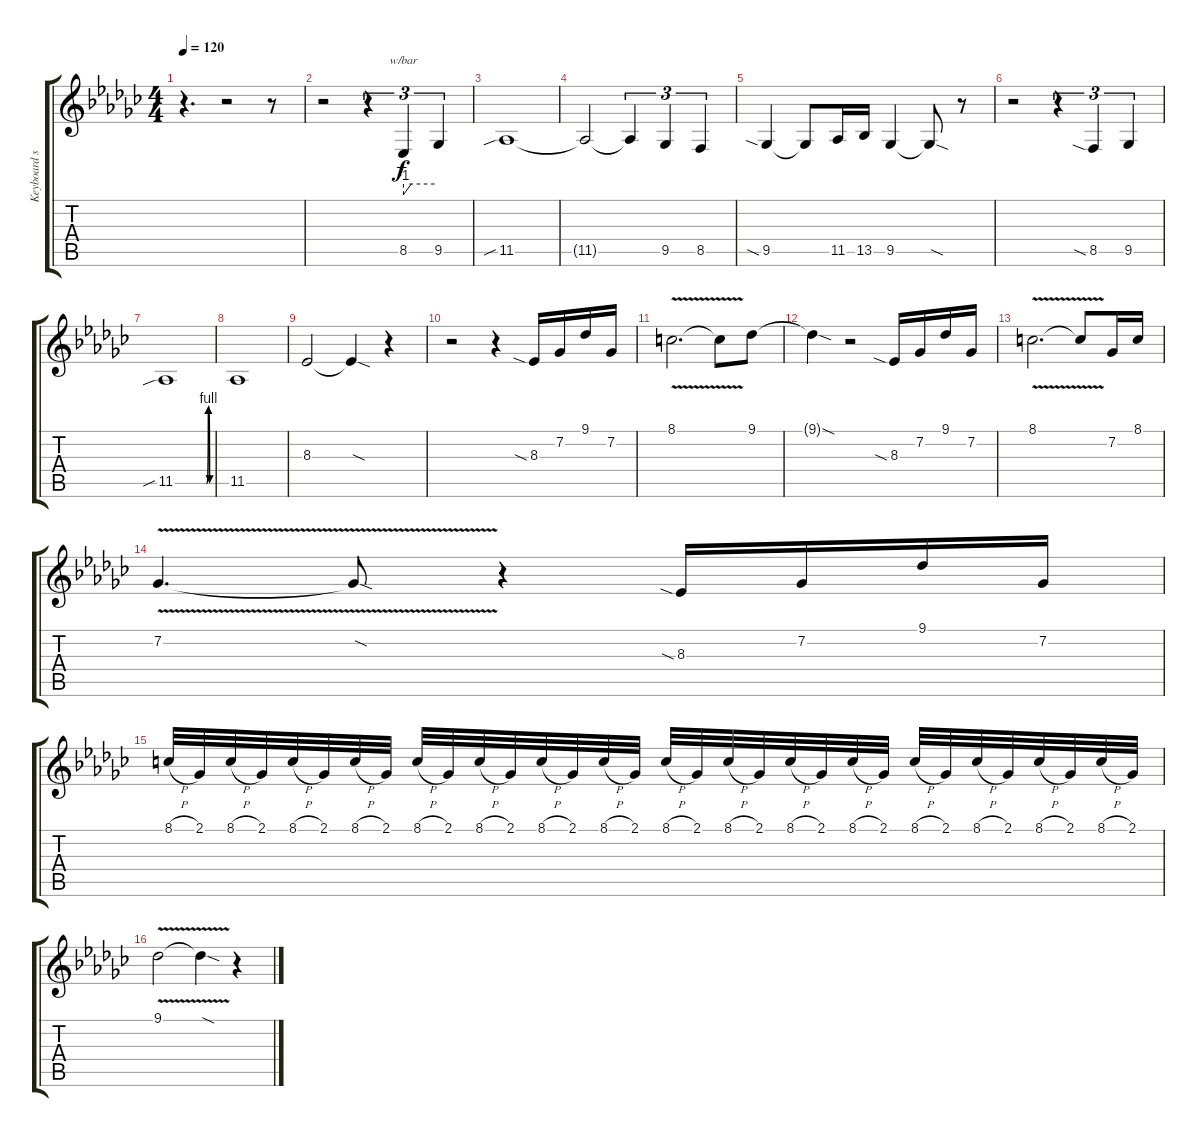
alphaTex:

\track ("Keyboard solo " "Keyboard s") {instrument lead1square}
\staff {score tabs}
\tuning (E4 B3 G3 D3 A2 E2) {hide}
\ts (4 4)
\tempo 120
\clef g2
\ks gb
r.4{d dy f} r.2 r.8 |
r.2 r.4{tu (3 2)} 8.5.4{tu (3 2) tbe (custom default 0 -4 15 0 60 0)} 9.5.4{tu (3 2)} |
11.5{sib}.1 |
11.5{t}.2 11.5{t}.4{tu (3 2)} 9.5.4{tu (3 2)} 8.5.4{tu (3 2)} |
9.5{sia}.4 9.5{t}.8 11.5.16 13.5.16 9.5.4 9.5{sod t}.8 r.8 |
r.2 r.4{tu (3 2)} 8.5{sia}.4{tu (3 2)} 9.5.4{tu (3 2)} |
11.5{be (custom 0 0 52 0 55 4 57 0 60 0) sib}.1 |
11.5.1 |
8.3.2 8.3{sod t}.4 r.4 |
r.2 r.4 8.3{sia}.16 7.2.16 9.1.16 7.2.16 |
8.1{v}.2{d} 8.1{t}.8 9.1.8 |
9.1{sod t}.4 r.2 8.3{sia}.16 7.2.16 9.1.16 7.2.16 |
8.1{v}.2{d} 8.1{t}.8 7.2.16 8.1.16 |
7.2{v}.4{d} 7.2{sod t}.8 r.4 8.3{sia}.16 7.2.16 9.1.16 7.2.16 |
8.1{h}.32 2.1.32 8.1{h}.32 2.1.32 8.1{h}.32 2.1.32 8.1{h}.32 2.1.32 8.1{h}.32 2.1.32 8.1{h}.32 2.1.32 8.1{h}.32 2.1.32 8.1{h}.32 2.1.32 8.1{h}.32 2.1.32 8.1{h}.32 2.1.32 8.1{h}.32 2.1.32 8.1{h}.32 2.1.32 8.1{h}.32 2.1.32 8.1{h}.32 2.1.32 8.1{h}.32 2.1.32 8.1{h}.32 2.1.32 |
9.1{v}.2 9.1{sod t}.4 r.4
